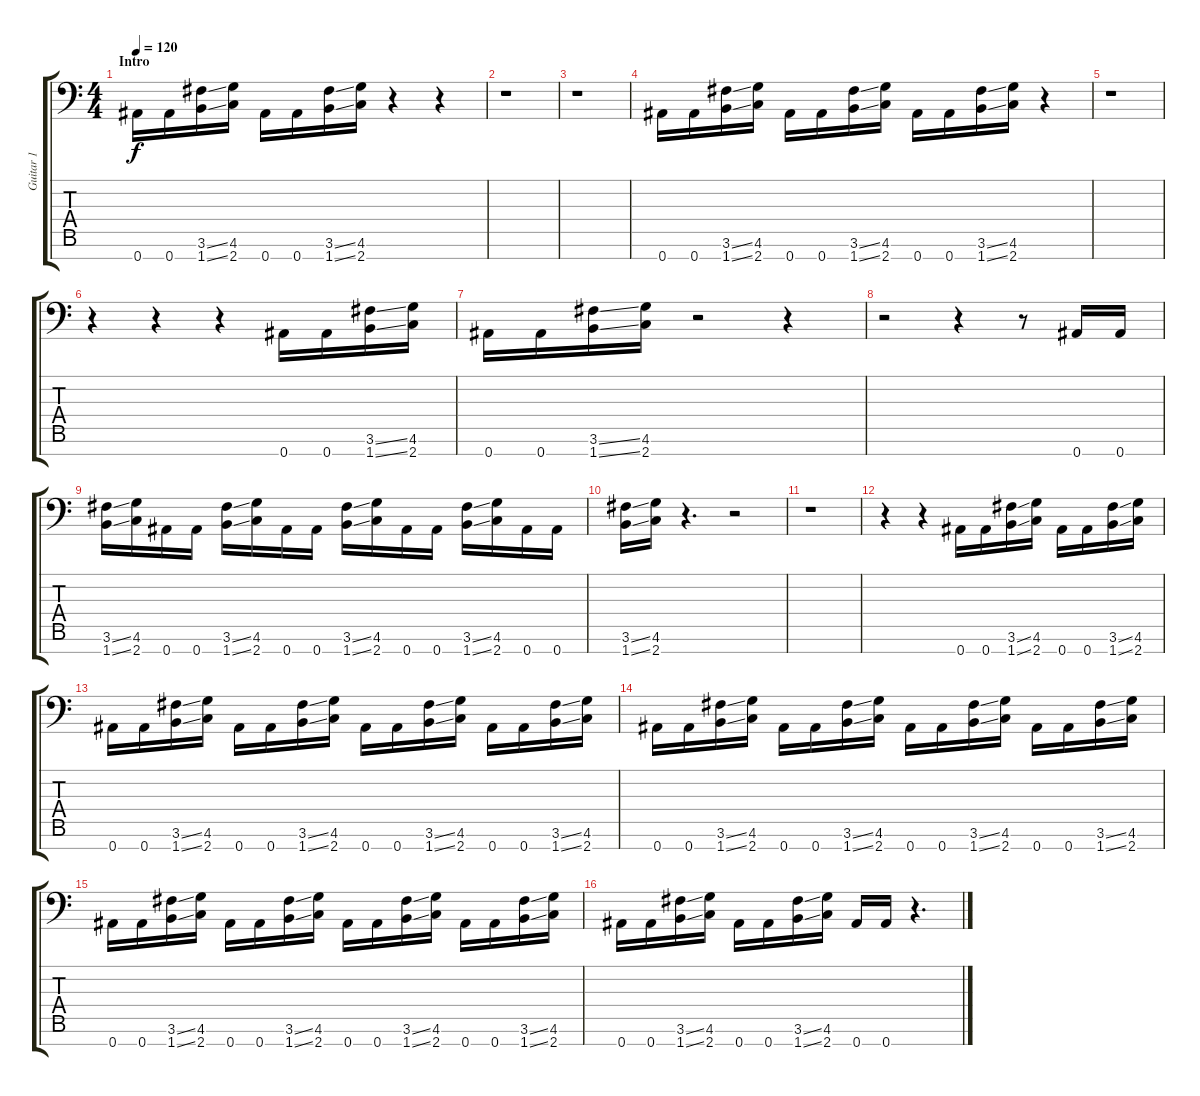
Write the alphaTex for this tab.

\track ("Guitar 1" "Guitar 1") {instrument distortionguitar}
\staff {score tabs}
\tuning (Eb4 Bb3 Gb3 Db3 Ab2 Eb2 Bb1) {hide}
\ts (4 4)
\section ("" "Intro")
\tempo 120
\clef f4
\ks c
0.7.16{dy f instrument distortionguitar} 0.7.16 (3.6{ss} 1.7{ss}).16 (4.6 2.7).16 0.7.16 0.7.16 (3.6{ss} 1.7{ss}).16 (4.6 2.7).16 r.4 r.4 |
r.1 |
r.1{volume 7} |
0.7.16 0.7.16 (3.6{ss} 1.7{ss}).16 (4.6 2.7).16 0.7.16 0.7.16 (3.6{ss} 1.7{ss}).16 (4.6 2.7).16 0.7.16 0.7.16 (3.6{ss} 1.7{ss}).16 (4.6 2.7).16 r.4 |
r.1 |
r.4 r.4{volume 11} r.4 0.7.16 0.7.16 (3.6{ss} 1.7{ss}).16 (4.6 2.7).16 |
0.7.16 0.7.16 (3.6{ss} 1.7{ss}).16 (4.6 2.7).16 r.2 r.4 |
r.2 r.4{volume 13} r.8 0.7.16 0.7.16 |
(3.6{ss} 1.7{ss}).16{volume 14} (4.6 2.7).16 0.7.16 0.7.16 (3.6{ss} 1.7{ss}).16 (4.6 2.7).16 0.7.16 0.7.16 (3.6{ss} 1.7{ss}).16 (4.6 2.7).16 0.7.16 0.7.16 (3.6{ss} 1.7{ss}).16 (4.6 2.7).16 0.7.16 0.7.16 |
(3.6{ss} 1.7{ss}).16 (4.6 2.7).16 r.4{d} r.2 |
r.1 |
r.4{volume 16 balance 0} r.4 0.7.16 0.7.16 (3.6{ss} 1.7{ss}).16 (4.6 2.7).16 0.7.16 0.7.16 (3.6{ss} 1.7{ss}).16 (4.6 2.7).16 |
0.7.16 0.7.16 (3.6{ss} 1.7{ss}).16 (4.6 2.7).16 0.7.16 0.7.16 (3.6{ss} 1.7{ss}).16 (4.6 2.7).16 0.7.16 0.7.16 (3.6{ss} 1.7{ss}).16 (4.6 2.7).16 0.7.16 0.7.16 (3.6{ss} 1.7{ss}).16 (4.6 2.7).16 |
0.7.16 0.7.16 (3.6{ss} 1.7{ss}).16 (4.6 2.7).16 0.7.16 0.7.16 (3.6{ss} 1.7{ss}).16 (4.6 2.7).16 0.7.16 0.7.16 (3.6{ss} 1.7{ss}).16 (4.6 2.7).16 0.7.16 0.7.16 (3.6{ss} 1.7{ss}).16 (4.6 2.7).16 |
0.7.16 0.7.16 (3.6{ss} 1.7{ss}).16 (4.6 2.7).16 0.7.16 0.7.16 (3.6{ss} 1.7{ss}).16 (4.6 2.7).16 0.7.16 0.7.16 (3.6{ss} 1.7{ss}).16 (4.6 2.7).16 0.7.16 0.7.16 (3.6{ss} 1.7{ss}).16 (4.6 2.7).16 |
0.7.16 0.7.16 (3.6{ss} 1.7{ss}).16 (4.6 2.7).16 0.7.16 0.7.16 (3.6{ss} 1.7{ss}).16 (4.6 2.7).16 0.7.16 0.7.16 r.4{d}
